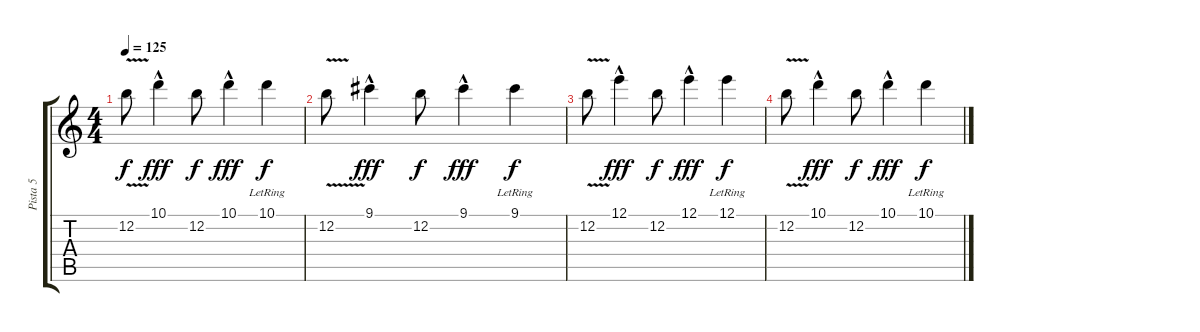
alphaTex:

\track ("Pista 5" "Pista 5") {instrument fretlessbass}
\staff {score tabs}
\tuning (E4 B3 G3 D3 A2 E2) {hide}
\ts (4 4)
\tempo 125
\clef g2
\ks c
12.2{v}.8{dy f} 10.1{hac}.4{dy fff} 12.2.8{dy f} 10.1{hac}.4{dy fff} 10.1{lr}.4{dy f} |
12.2{v}.8 9.1{hac}.4{dy fff} 12.2.8{dy f} 9.1{hac}.4{dy fff} 9.1{lr}.4{dy f} |
12.2{v}.8 12.1{hac}.4{dy fff} 12.2.8{dy f} 12.1{hac}.4{dy fff} 12.1{lr}.4{dy f} |
12.2{v}.8 10.1{hac}.4{dy fff} 12.2.8{dy f} 10.1{hac}.4{dy fff} 10.1{lr}.4{dy f}
